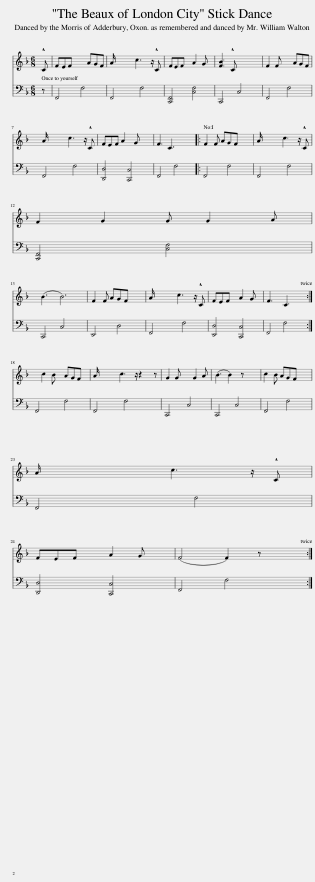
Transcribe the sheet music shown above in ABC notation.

X:1
%%score 1 2
L:1/8
M:6/8
I:linebreak $
K:F
V:1 treble
V:2 bass
V:1
 !^!C | FEF x x AGF | A/ x x x c3 z/ !^!C | FEF x A2 G x | [FB]3 !^!C x x x x | %5
 F2 F x x AGF |$ x A/ x x x c3 z/ !^!C | FEF A2 G x x | F3 C3 x x |: F2 F AGF x x | %10
 A/ x x x c3 z/ !^!C |$ F2 G2 G G2 A |$ x (B3 x B6) | F2 F AGF x x | A/ x x x c3 z/ !^!C | %15
 FEF x A2 G x | F3 x C3 x :|$ x c2 B x AGF x | A/ x x x c3 z/ z2 z | G2 G x x G2 A | %20
 (B3 B2) z x x | c2 B AGF x x |$ A/ x x x c3 z/ !^!C |$ FEF x A2 G x | (F4 F2) z x :| %25
V:2
 z | F,,4 F,4 | F,,4 F,4 | [C,,F,,]4 [C,F,]4 | C,,4 C,4 | %5
 F,,4 F,4 |$ x F,,4 F,4 | [D,,D,]4 [C,,C,]4 | F,,4 F,4 |: F,,4 F,4 | %10
 F,,4 F,4 |$ [C,,F,,]4 [C,F,]4 |$ x C,,4 C,4 x x | D,,4 D,4 | F,,4 F,4 | %15
 [D,,D,]4 [C,,C,]4 | F,,4 F,4 :|$ F,,4 x F,4 | F,,4 F,4 x x | C,,4 C,4 | %20
 C,,4 C,4 | F,,4 F,4 |$ F,,4 F,4 |$ [D,,D,]4 [C,,C,]4 | F,,4 F,4 :| %25
